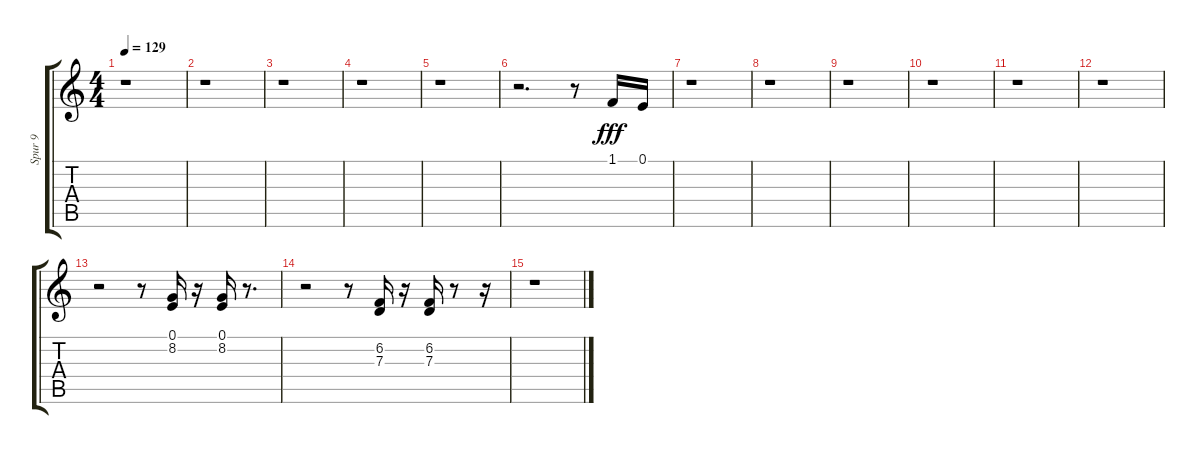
\track ("Spur 9" "Spur 9") {instrument synthdrum}
\staff {score tabs}
\tuning (E4 B3 G3 D3 A2 E2) {hide}
\ts (4 4)
\tempo 129
\clef g2
\ks c
r.1{dy fff} |
r.1 |
r.1 |
r.1 |
r.1 |
r.2{d} r.8 1.1.16 0.1.16 |
r.1 |
r.1 |
r.1 |
r.1 |
r.1 |
r.1 |
r.2 r.8 (0.1 8.2).16 r.16 (0.1 8.2).16 r.8{d} |
r.2 r.8 (6.2 7.3).16 r.16 (6.2 7.3).16 r.8 r.16 |
r.1
